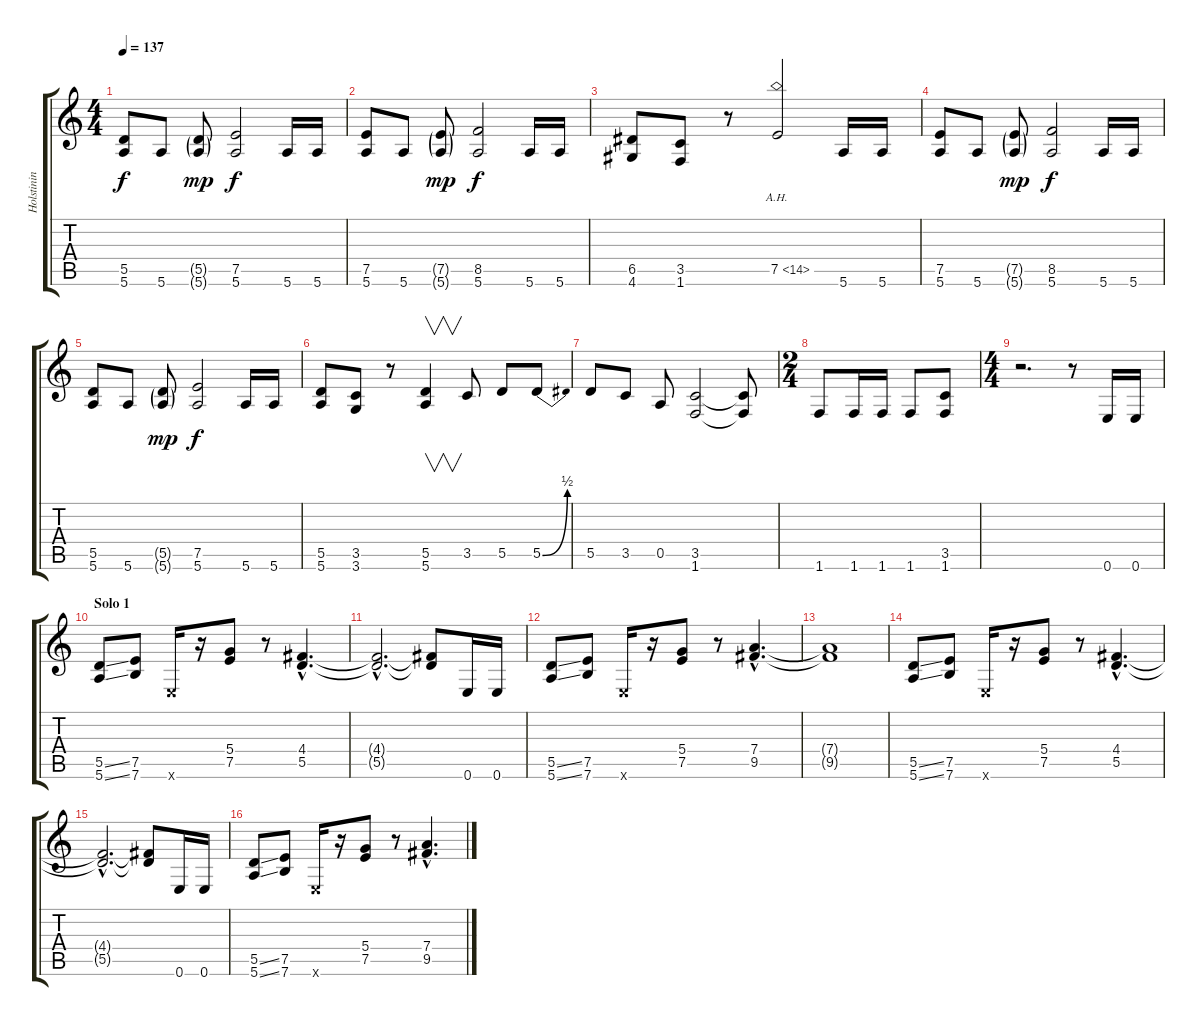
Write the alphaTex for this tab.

\track ("Holstinin" "Holstinin") {instrument overdrivenguitar}
\staff {score tabs}
\tuning (E4 B3 G3 D3 A2 E2) {hide}
\ts (4 4)
\tempo 137
\clef g2
\ks c
(5.5 5.6).8{dy f} 5.6.8 (5.5{g} 5.6{g}).8{dy mp} (7.5 5.6).2{dy f} 5.6.16 5.6.16 |
(7.5 5.6).8 5.6.8 (7.5{g} 5.6{g}).8{dy mp} (8.5 5.6).2{dy f} 5.6.16 5.6.16 |
(6.5 4.6).8 (3.5 1.6).8 r.8 7.5{ah 7}.2 5.6.16 5.6.16 |
(7.5 5.6).8 5.6.8 (7.5{g} 5.6{g}).8{dy mp} (8.5 5.6).2{dy f} 5.6.16 5.6.16 |
(5.5 5.6).8 5.6.8 (5.5{g} 5.6{g}).8{dy mp} (7.5 5.6).2{dy f} 5.6.16 5.6.16 |
(5.5 5.6).8 (3.5 3.6).8 r.8 (5.5 5.6).4{v} 3.5.8 5.5.8 5.5{be (bend 0 0 60 2)}.8 |
5.5.8 3.5.8 0.5.8 (3.5 1.6).2 (3.5{t} 1.6{t}).8 |
\ts (2 4)
1.6.8 1.6.16 1.6.16 1.6.8 (3.5 1.6).8 |
\ts (4 4)
r.2{d} r.8 0.6.16 0.6.16 |
\section ("" "Solo 1")
(5.5{ss} 5.6{ss}).8 (7.5 7.6).8 0.6{x}.16 r.16 (5.4 7.5).8 r.8 (4.4{hac} 5.5{hac}).4{d} |
(4.4{hac t} 5.5{hac t}).2{d} (4.4{t} 5.5{t}).8 0.6.16 0.6.16 |
(5.5{ss} 5.6{ss}).8 (7.5 7.6).8 0.6{x}.16 r.16 (5.4 7.5).8 r.8 (7.4{hac} 9.5{hac}).4{d} |
(7.4{t} 9.5{t}).1 |
(5.5{ss} 5.6{ss}).8 (7.5 7.6).8 0.6{x}.16 r.16 (5.4 7.5).8 r.8 (4.4{hac} 5.5{hac}).4{d} |
(4.4{hac t} 5.5{hac t}).2{d} (4.4{t} 5.5{t}).8 0.6.16 0.6.16 |
(5.5{ss} 5.6{ss}).8 (7.5 7.6).8 0.6{x}.16 r.16 (5.4 7.5).8 r.8 (7.4{hac} 9.5{hac}).4{d}
